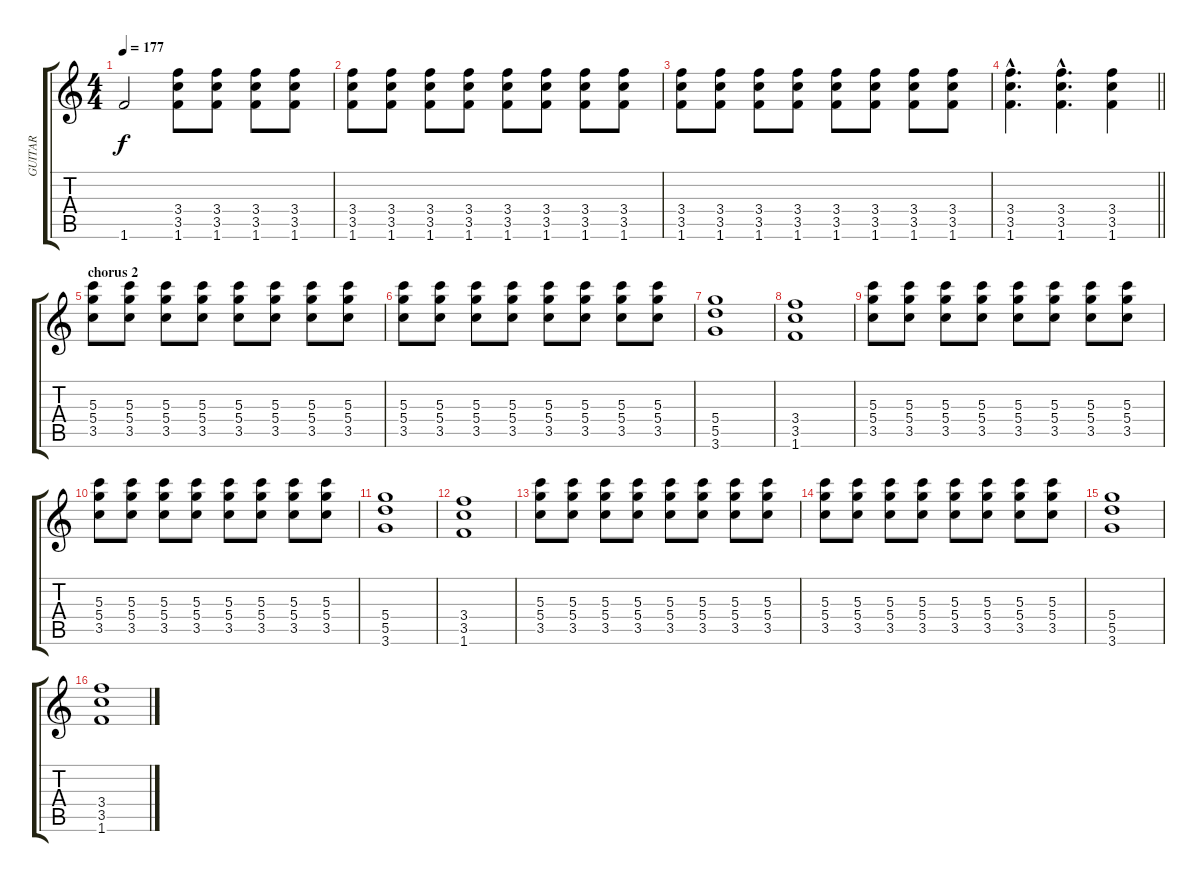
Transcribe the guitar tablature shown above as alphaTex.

\track ("GUITAR" "GUITAR") {instrument overdrivenguitar}
\staff {score tabs}
\tuning (E4 B3 G4 D4 A3 E3) {hide}
\ts (4 4)
\tempo 177
\clef g2
\ks c
1.6.2{dy f} (3.4 3.5 1.6).8 (3.4 3.5 1.6).8 (3.4 3.5 1.6).8 (3.4 3.5 1.6).8 |
(3.4 3.5 1.6).8 (3.4 3.5 1.6).8 (3.4 3.5 1.6).8 (3.4 3.5 1.6).8 (3.4 3.5 1.6).8 (3.4 3.5 1.6).8 (3.4 3.5 1.6).8 (3.4 3.5 1.6).8 |
(3.4 3.5 1.6).8 (3.4 3.5 1.6).8 (3.4 3.5 1.6).8 (3.4 3.5 1.6).8 (3.4 3.5 1.6).8 (3.4 3.5 1.6).8 (3.4 3.5 1.6).8 (3.4 3.5 1.6).8 |
\barLineRight lightlight
(3.4{hac} 3.5{hac} 1.6{hac}).4{d} (3.4{hac} 3.5{hac} 1.6{hac}).4{d} (3.4 3.5 1.6).4 |
\section ("" "chorus 2")
(5.3 5.4 3.5).8 (5.3 5.4 3.5).8 (5.3 5.4 3.5).8 (5.3 5.4 3.5).8 (5.3 5.4 3.5).8 (5.3 5.4 3.5).8 (5.3 5.4 3.5).8 (5.3 5.4 3.5).8 |
(5.3 5.4 3.5).8 (5.3 5.4 3.5).8 (5.3 5.4 3.5).8 (5.3 5.4 3.5).8 (5.3 5.4 3.5).8 (5.3 5.4 3.5).8 (5.3 5.4 3.5).8 (5.3 5.4 3.5).8 |
(5.4 5.5 3.6).1 |
(3.4 3.5 1.6).1 |
(5.3 5.4 3.5).8 (5.3 5.4 3.5).8 (5.3 5.4 3.5).8 (5.3 5.4 3.5).8 (5.3 5.4 3.5).8 (5.3 5.4 3.5).8 (5.3 5.4 3.5).8 (5.3 5.4 3.5).8 |
(5.3 5.4 3.5).8 (5.3 5.4 3.5).8 (5.3 5.4 3.5).8 (5.3 5.4 3.5).8 (5.3 5.4 3.5).8 (5.3 5.4 3.5).8 (5.3 5.4 3.5).8 (5.3 5.4 3.5).8 |
(5.4 5.5 3.6).1 |
(3.4 3.5 1.6).1 |
(5.3 5.4 3.5).8 (5.3 5.4 3.5).8 (5.3 5.4 3.5).8 (5.3 5.4 3.5).8 (5.3 5.4 3.5).8 (5.3 5.4 3.5).8 (5.3 5.4 3.5).8 (5.3 5.4 3.5).8 |
(5.3 5.4 3.5).8 (5.3 5.4 3.5).8 (5.3 5.4 3.5).8 (5.3 5.4 3.5).8 (5.3 5.4 3.5).8 (5.3 5.4 3.5).8 (5.3 5.4 3.5).8 (5.3 5.4 3.5).8 |
(5.4 5.5 3.6).1 |
(3.4 3.5 1.6).1
